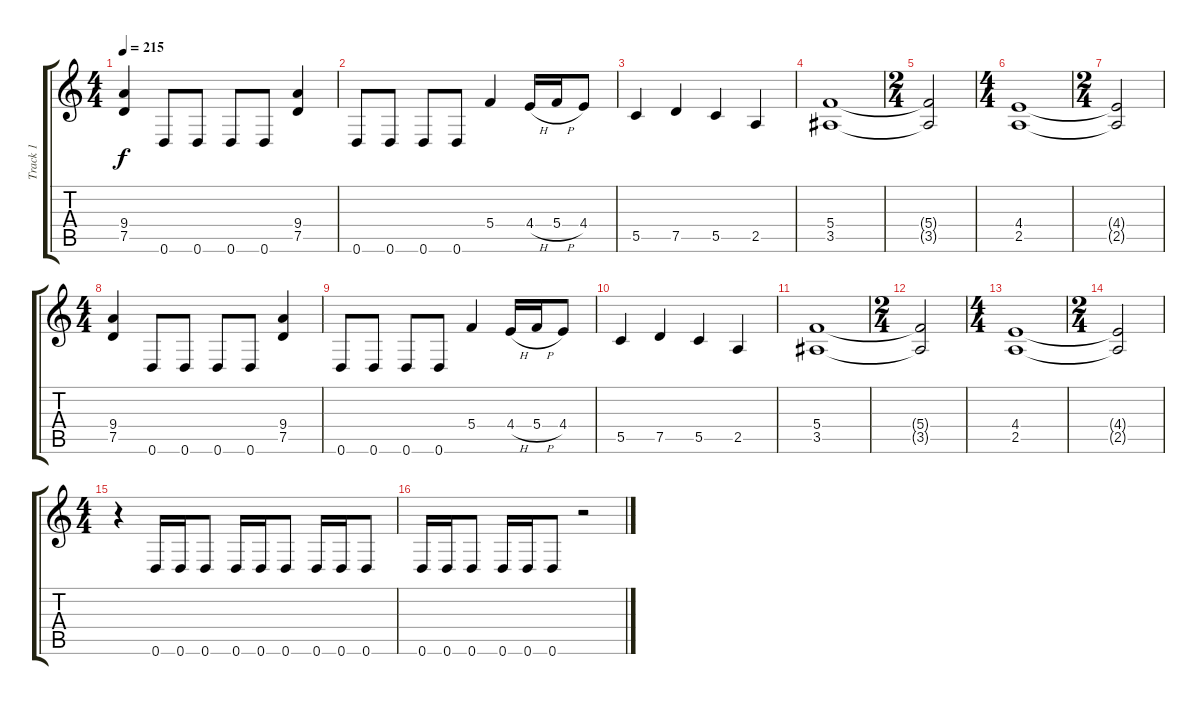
\track ("Track 1" "Track 1") {instrument distortionguitar}
\staff {score tabs}
\tuning (D4 A3 F3 C3 G2 D2) {hide}
\ts (4 4)
\tempo 215
\clef g2
\ks c
(9.4 7.5).4{dy f} 0.6.8 0.6.8 0.6.8 0.6.8 (9.4 7.5).4 |
0.6.8 0.6.8 0.6.8 0.6.8 5.4.4 4.4{h}.16 5.4{h}.16 4.4.8 |
5.5.4 7.5.4 5.5.4 2.5.4 |
(5.4 3.5).1 |
\ts (2 4)
(5.4{t} 3.5{t}).2 |
\ts (4 4)
(4.4 2.5).1 |
\ts (2 4)
(4.4{t} 2.5{t}).2 |
\ts (4 4)
(9.4 7.5).4 0.6.8 0.6.8 0.6.8 0.6.8 (9.4 7.5).4 |
0.6.8 0.6.8 0.6.8 0.6.8 5.4.4 4.4{h}.16 5.4{h}.16 4.4.8 |
5.5.4 7.5.4 5.5.4 2.5.4 |
(5.4 3.5).1 |
\ts (2 4)
(5.4{t} 3.5{t}).2 |
\ts (4 4)
(4.4 2.5).1 |
\ts (2 4)
(4.4{t} 2.5{t}).2 |
\ts (4 4)
r.4 0.6.16 0.6.16 0.6.8 0.6.16 0.6.16 0.6.8 0.6.16 0.6.16 0.6.8 |
0.6.16 0.6.16 0.6.8 0.6.16 0.6.16 0.6.8 r.2
